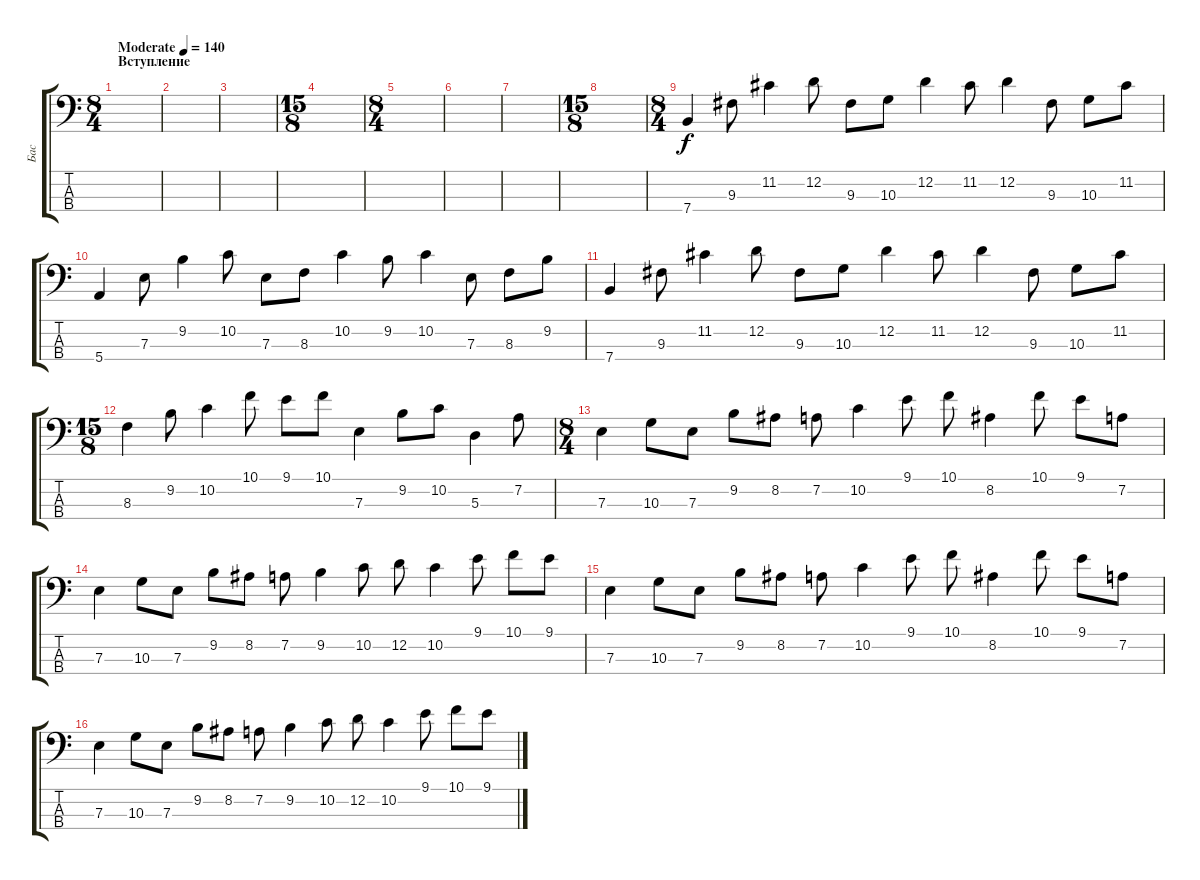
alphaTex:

\track ("Бас" "Бас") {instrument electricbassfinger}
\staff {score tabs}
\tuning (G2 D2 A1 E1) {hide}
\ts (8 4)
\section ("" "Вступление")
\tempo (140 "Moderate")
\clef f4
\ks c
|
|
|
\ts (15 8)
|
\ts (8 4)
|
|
|
\ts (15 8)
|
\ts (8 4)
7.4.4 9.3.8 11.2.4 12.2.8 9.3.8 10.3.8 12.2.4 11.2.8 12.2.4 9.3.8 10.3.8 11.2.8 |
5.4.4 7.3.8 9.2.4 10.2.8 7.3.8 8.3.8 10.2.4 9.2.8 10.2.4 7.3.8 8.3.8 9.2.8 |
7.4.4 9.3.8 11.2.4 12.2.8 9.3.8 10.3.8 12.2.4 11.2.8 12.2.4 9.3.8 10.3.8 11.2.8 |
\ts (15 8)
8.3.4 9.2.8 10.2.4 10.1.8 9.1.8 10.1.8 7.3.4 9.2.8 10.2.8 5.3.4 7.2.8 |
\ts (8 4)
7.3.4 10.3.8 7.3.8 9.2.8 8.2.8 7.2.8 10.2.4 9.1.8 10.1.8 8.2.4 10.1.8 9.1.8 7.2.8 |
7.3.4 10.3.8 7.3.8 9.2.8 8.2.8 7.2.8 9.2.4 10.2.8 12.2.8 10.2.4 9.1.8 10.1.8 9.1.8 |
7.3.4 10.3.8 7.3.8 9.2.8 8.2.8 7.2.8 10.2.4 9.1.8 10.1.8 8.2.4 10.1.8 9.1.8 7.2.8 |
7.3.4 10.3.8 7.3.8 9.2.8 8.2.8 7.2.8 9.2.4 10.2.8 12.2.8 10.2.4 9.1.8 10.1.8 9.1.8
